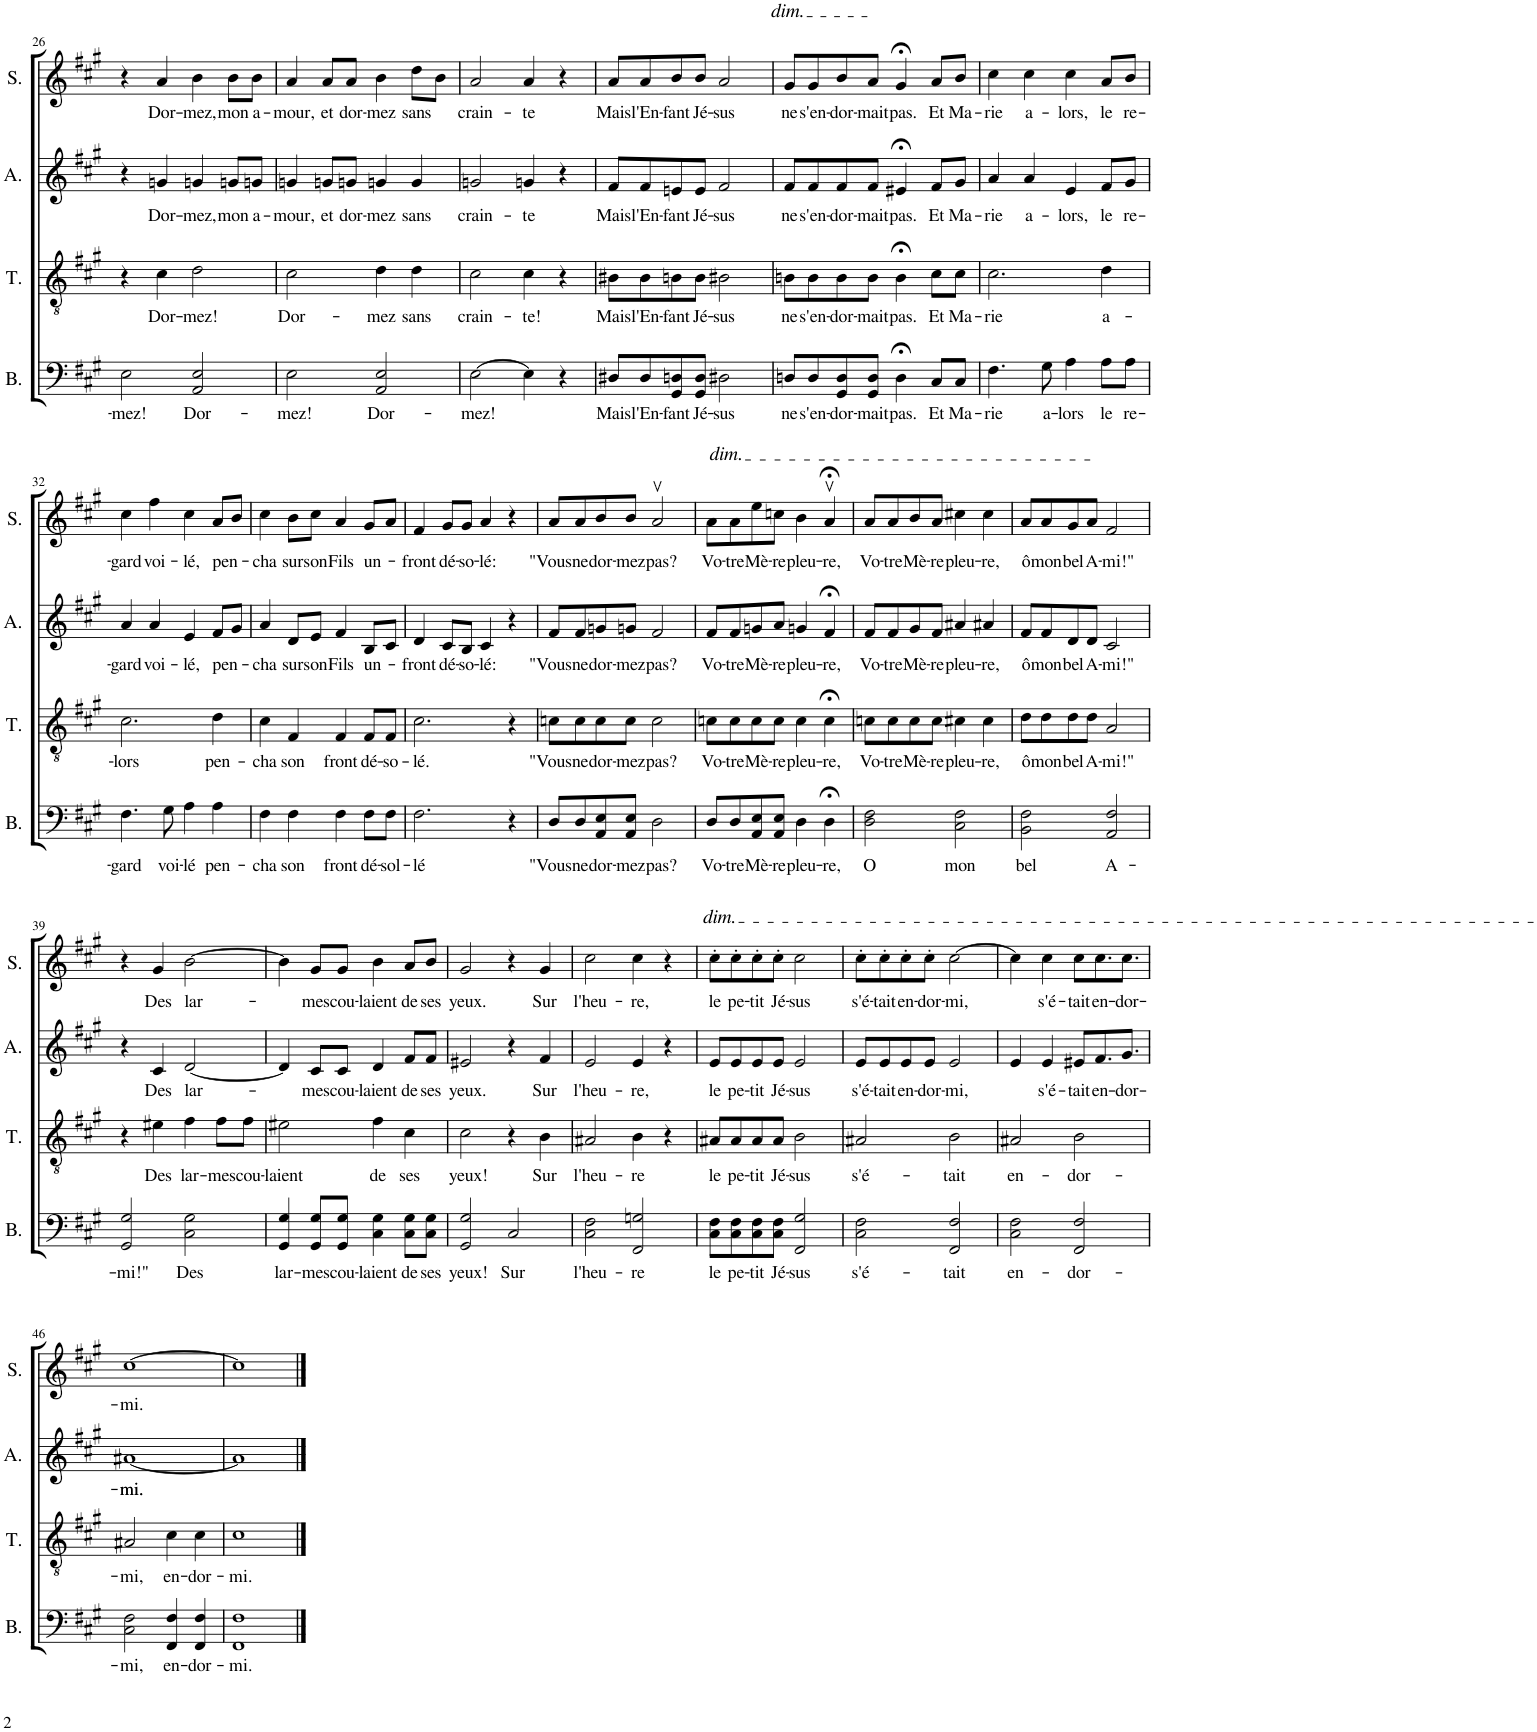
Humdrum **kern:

**kern	**text	**kern	**text	**kern	**text	**kern	**text
*part4	*part4	*part3	*part3	*part2	*part2	*part1	*part1
*staff4	*staff4	*staff3	*staff3	*staff2	*staff2	*staff1	*staff1
*I"Bass	*	*I"Tenor	*	*I"Alto	*	*I"Soprano	*
*I'B.	*	*I'T.	*	*I'A.	*	*I'S.	*
!!LO:PB:g=z
*clefF4	*	*clefGv2	*	*clefG2	*	*clefG2	*
*k[f#c#g#]	*	*k[f#c#g#]	*	*k[f#c#g#]	*	*k[f#c#g#]	*
*M4/4	*	*M4/4	*	*M4/4	*	*M4/4	*
*met(c)	*	*met(c)	*	*met(c)	*	*met(c)	*
=26	=26	=26	=26	=26	=26	=26	=26
!	!LO:LY:b	!	!	!	!	!	!
2E\	-mez!	4r	.	4r	.	4r	.
!	!	!	!LO:LY:b	!	!LO:LY:b	!	!LO:LY:b
.	.	4c#\	Dor-	4gn/	Dor-	4a/	Dor-
!	!LO:LY:b	!	!LO:LY:b	!	!LO:LY:b	!	!LO:LY:b
2AA/ 2E/	Dor-	2d\	-mez!	4gn/	-mez,	4b\	-mez,
!	!	!	!	!	!LO:LY:b	!	!LO:LY:b
.	.	.	.	8gn/L	mon	8b\L	mon
!	!	!	!	!	!LO:LY:b	!	!LO:LY:b
.	.	.	.	8gn/J	a-	8b\J	a-
=27	=27	=27	=27	=27	=27	=27	=27
!	!LO:LY:b	!	!LO:LY:b	!	!LO:LY:b	!	!LO:LY:b
2E\	-mez!	2c#\	Dor-	4gn/	-mour,	4a/	-mour,
!	!	!	!	!	!LO:LY:b	!	!LO:LY:b
.	.	.	.	8gn/L	et	8a/L	et
!	!	!	!	!	!LO:LY:b	!	!LO:LY:b
.	.	.	.	8gn/J	dor-	8a/J	dor-
!	!LO:LY:b	!	!LO:LY:b	!	!LO:LY:b	!	!LO:LY:b
2AA/ 2E/	Dor-	4d\	-mez	4gn/	-mez	4b\	-mez
!	!	!	!LO:LY:b	!	!LO:LY:b	!	!LO:LY:b
.	.	4d\	sans	4g/	sans	8dd\L	sans
.	.	.	.	.	.	8b\J	.
=28	=28	=28	=28	=28	=28	=28	=28
!	!LO:LY:b	!	!LO:LY:b	!	!LO:LY:b	!	!LO:LY:b
[2E\	-mez!	2c#\	crain-	2gn/	crain-	2a/	crain-
!	!	!	!LO:LY:b	!	!LO:LY:b	!	!LO:LY:b
4E\]	.	4c#\	-te!	4gn/	-te	4a/	-te
4r	.	4r	.	4r	.	4r	.
=29	=29	=29	=29	=29	=29	=29	=29
!	!LO:LY:b	!	!LO:LY:b	!	!LO:LY:b	!	!LO:LY:b
8D#X/L	Mais	8B#X\L	Mais	8f#/L	Mais	8a/L	Mais
!	!LO:LY:b	!	!LO:LY:b	!	!LO:LY:b	!	!LO:LY:b
8D#/	l'En-	8B#\	l'En-	8f#/	l'En-	8a/	l'En-
!	!LO:LY:b	!	!LO:LY:b	!	!LO:LY:b	!	!LO:LY:b
8GG#/ 8Dn/	-fant	8Bn\	-fant	8en/	-fant	8b/	-fant
!	!LO:LY:b	!	!LO:LY:b	!	!LO:LY:b	!	!LO:LY:b
8GG#/ 8D/J	Jé-	8B\J	Jé-	8e/J	Jé-	8b/J	Jé-
!	!LO:LY:b	!	!LO:LY:b	!	!LO:LY:b	!	!LO:LY:b
2D#X\	-sus	2B#X\	-sus	2f#/	-sus	2a/	-sus
=30	=30	=30	=30	=30	=30	=30	=30
!	!	!	!	!	!	!LO:TX:a:i:t=dim.	!
!	!LO:LY:b	!	!LO:LY:b	!	!LO:LY:b	!	!LO:LY:b
8Dn/L	ne	8Bn\L	ne	8f#/L	ne	8g#/L	ne
!	!LO:LY:b	!	!LO:LY:b	!	!LO:LY:b	!	!LO:LY:b
8D/	s'en-	8B\	s'en-	8f#/	s'en-	8g#/	s'en-
!	!LO:LY:b	!	!LO:LY:b	!	!LO:LY:b	!	!LO:LY:b
8GG#/ 8D/	-dor-	8B\	-dor-	8f#/	-dor-	8b/	-dor-
!	!LO:LY:b	!	!LO:LY:b	!	!LO:LY:b	!	!LO:LY:b
8GG#/ 8D/J	-mait	8B\J	-mait	8f#/J	-mait	8a/J	-mait
!	!LO:LY:b	!	!LO:LY:b	!	!LO:LY:b	!	!LO:LY:b
4D;<\	pas.	4B;<\	pas.	4e#X;</	pas.	4g#;</	pas.
!	!LO:LY:b	!	!LO:LY:b	!	!LO:LY:b	!	!LO:LY:b
8C#/L	Et	8c#\L	Et	8f#/L	Et	8a/L	Et
!	!LO:LY:b	!	!LO:LY:b	!	!LO:LY:b	!	!LO:LY:b
8C#/J	Ma-	8c#\J	Ma-	8g#/J	Ma-	8b/J	Ma-
=31	=31	=31	=31	=31	=31	=31	=31
!	!LO:LY:b	!	!LO:LY:b	!	!LO:LY:b	!	!LO:LY:b
4.F#\	-rie	2.c#\	-rie	4a/	-rie	4cc#\	-rie
!	!	!	!	!	!LO:LY:b	!	!LO:LY:b
.	.	.	.	4a/	a-	4cc#\	a-
!	!LO:LY:b	!	!	!	!	!	!
8G#\	a-	.	.	.	.	.	.
!	!LO:LY:b	!	!	!	!LO:LY:b	!	!LO:LY:b
4A\	-lors	.	.	4e/	-lors,	4cc#\	-lors,
!	!LO:LY:b	!	!LO:LY:b	!	!LO:LY:b	!	!LO:LY:b
8A\L	le	4d\	a-	8f#/L	le	8a/L	le
!	!LO:LY:b	!	!	!	!LO:LY:b	!	!LO:LY:b
8A\J	re-	.	.	8g#/J	re-	8b/J	re-
!!LO:LB:g=z
=32	=32	=32	=32	=32	=32	=32	=32
!	!LO:LY:b	!	!LO:LY:b	!	!LO:LY:b	!	!LO:LY:b
4.F#\	-gard	2.c#\	-lors	4a/	-gard	4cc#\	-gard
!	!	!	!	!	!LO:LY:b	!	!LO:LY:b
.	.	.	.	4a/	voi-	4ff#\	voi-
!	!LO:LY:b	!	!	!	!	!	!
8G#\	voi-	.	.	.	.	.	.
!	!LO:LY:b	!	!	!	!LO:LY:b	!	!LO:LY:b
4A\	-lé	.	.	4e/	-lé,	4cc#\	-lé,
!	!LO:LY:b	!	!LO:LY:b	!	!LO:LY:b	!	!LO:LY:b
4A\	pen-	4d\	pen-	8f#/L	pen-	8a/L	pen-
.	.	.	.	8g#/J	.	8b/J	.
=33	=33	=33	=33	=33	=33	=33	=33
!	!LO:LY:b	!	!LO:LY:b	!	!LO:LY:b	!	!LO:LY:b
4F#\	-cha	4c#\	-cha	4a/	-cha	4cc#\	-cha
!	!LO:LY:b	!	!LO:LY:b	!	!LO:LY:b	!	!LO:LY:b
4F#\	son	4F#/	son	8d/L	sur	8b\L	sur
!	!	!	!	!	!LO:LY:b	!	!LO:LY:b
.	.	.	.	8e/J	son	8cc#\J	son
!	!LO:LY:b	!	!LO:LY:b	!	!LO:LY:b	!	!LO:LY:b
4F#\	front	4F#/	front	4f#/	Fils	4a/	Fils
!	!LO:LY:b	!	!LO:LY:b	!	!LO:LY:b	!	!LO:LY:b
8F#\L	dé-	8F#/L	dé-	8B/L	un-	8g#/L	un-
!	!LO:LY:b	!	!LO:LY:b	!	!	!	!
8F#\J	-sol-	8F#/J	-so-	8c#/J	.	8a/J	.
=34	=34	=34	=34	=34	=34	=34	=34
!	!LO:LY:b	!	!LO:LY:b	!	!LO:LY:b	!	!LO:LY:b
2.F#\	-lé	2.c#\	-lé.	4d/	-front	4f#/	-front
!	!	!	!	!	!LO:LY:b	!	!LO:LY:b
.	.	.	.	8c#/L	dé-	8g#/L	dé-
!	!	!	!	!	!LO:LY:b	!	!LO:LY:b
.	.	.	.	8B/J	-so-	8g#/J	-so-
!	!	!	!	!	!LO:LY:b	!	!LO:LY:b
.	.	.	.	4c#/	-lé:	4a/	-lé:
4r	.	4r	.	4r	.	4r	.
=35	=35	=35	=35	=35	=35	=35	=35
!	!LO:LY:b	!	!LO:LY:b	!	!LO:LY:b	!	!LO:LY:b
8D/L	"Vous	8cn\L	"Vous	8f#/L	"Vous	8a/L	"Vous
!	!LO:LY:b	!	!LO:LY:b	!	!LO:LY:b	!	!LO:LY:b
8D/	ne	8c\	ne	8f#/	ne	8a/	ne
!	!LO:LY:b	!	!LO:LY:b	!	!LO:LY:b	!	!LO:LY:b
8AA/ 8E/	dor-	8c\	dor-	8gn/	dor-	8b/	dor-
!	!LO:LY:b	!	!LO:LY:b	!	!LO:LY:b	!	!LO:LY:b
8AA/ 8E/J	-mez	8c\J	-mez	8gn/J	-mez	8b/J	-mez
!	!LO:LY:b	!	!LO:LY:b	!	!LO:LY:b	!	!LO:LY:b
2D\	pas?	2c\	pas?	2f#/	pas?	2av/	pas?
=36	=36	=36	=36	=36	=36	=36	=36
!	!	!	!	!	!	!LO:TX:a:i:t=dim.	!
!	!LO:LY:b	!	!LO:LY:b	!	!LO:LY:b	!	!LO:LY:b
8D/L	Vo-	8cn\L	Vo-	8f#/L	Vo-	8a\L	Vo-
!	!LO:LY:b	!	!LO:LY:b	!	!LO:LY:b	!	!LO:LY:b
8D/	-tre	8c\	-tre	8f#/	-tre	8a\	-tre
!	!LO:LY:b	!	!LO:LY:b	!	!LO:LY:b	!	!LO:LY:b
8AA/ 8E/	Mè-	8c\	Mè-	8gn/	Mè-	8ee\	Mè-
!	!LO:LY:b	!	!LO:LY:b	!	!LO:LY:b	!	!LO:LY:b
8AA/ 8E/J	-re	8c\J	-re	8a/J	-re	8ccn\J	-re
!	!LO:LY:b	!	!LO:LY:b	!	!LO:LY:b	!	!LO:LY:b
4D\	pleu-	4c\	pleu-	4gn/	pleu-	4b\	pleu-
!	!LO:LY:b	!	!LO:LY:b	!	!LO:LY:b	!	!LO:LY:b
4D;<\	-re,	4c;<\	-re,	4f#;</	-re,	4a;<v/	-re,
=37	=37	=37	=37	=37	=37	=37	=37
!	!LO:LY:b	!	!LO:LY:b	!	!LO:LY:b	!	!LO:LY:b
2D\ 2F#\	O	8cn\L	Vo-	8f#/L	Vo-	8a/L	Vo-
!	!	!	!LO:LY:b	!	!LO:LY:b	!	!LO:LY:b
.	.	8c\	-tre	8f#/	-tre	8a/	-tre
!	!	!	!LO:LY:b	!	!LO:LY:b	!	!LO:LY:b
.	.	8c\	Mè-	8g#/	Mè-	8b/	Mè-
!	!	!	!LO:LY:b	!	!LO:LY:b	!	!LO:LY:b
.	.	8c\J	-re	8f#/J	-re	8a/J	-re
!	!LO:LY:b	!	!LO:LY:b	!	!LO:LY:b	!	!LO:LY:b
2C#\ 2F#\	mon	4c#X\	pleu-	4a#X/	pleu-	4cc#X\	pleu-
!	!	!	!LO:LY:b	!	!LO:LY:b	!	!LO:LY:b
.	.	4c#\	-re,	4a#X/	-re,	4cc#\	-re,
=38	=38	=38	=38	=38	=38	=38	=38
!	!LO:LY:b	!	!LO:LY:b	!	!LO:LY:b	!	!LO:LY:b
2BB\ 2F#\	bel	8d\L	ô	8f#/L	ô	8a/L	ô
!	!	!	!LO:LY:b	!	!LO:LY:b	!	!LO:LY:b
.	.	8d\	mon	8f#/	mon	8a/	mon
!	!	!	!LO:LY:b	!	!LO:LY:b	!	!LO:LY:b
.	.	8d\	bel	8d/	bel	8g#/	bel
!	!	!	!LO:LY:b	!	!LO:LY:b	!	!LO:LY:b
.	.	8d\J	A-	8d/J	A-	8a/J	A-
!	!LO:LY:b	!	!LO:LY:b	!	!LO:LY:b	!	!LO:LY:b
2AA/ 2F#/	A-	2A/	-mi!"	2c#/	-mi!"	2f#/	-mi!"
!!LO:LB:g=z
=39	=39	=39	=39	=39	=39	=39	=39
!	!LO:LY:b	!	!	!	!	!	!
2GG#/ 2G#/	-mi!"	4r	.	4r	.	4r	.
!	!	!	!LO:LY:b	!	!LO:LY:b	!	!LO:LY:b
.	.	4e#X\	Des	4c#/	Des	4g#/	Des
!	!LO:LY:b	!	!LO:LY:b	!	!LO:LY:b	!	!LO:LY:b
2C#\ 2G#\	Des	4f#\	lar-	[2d/	lar-	[2b\	lar-
!	!	!	!LO:LY:b	!	!	!	!
.	.	8f#\L	-mes	.	.	.	.
!	!	!	!LO:LY:b	!	!	!	!
.	.	8f#\J	cou-	.	.	.	.
=40	=40	=40	=40	=40	=40	=40	=40
!	!LO:LY:b	!	!LO:LY:b	!	!	!	!
4GG#/ 4G#/	lar-	2e#X\	-laient	4d/]	.	4b\]	.
!	!LO:LY:b	!	!	!	!LO:LY:b	!	!LO:LY:b
8GG#/ 8G#/L	-mes	.	.	8c#/L	-mes	8g#/L	-mes
!	!LO:LY:b	!	!	!	!LO:LY:b	!	!LO:LY:b
8GG#/ 8G#/J	cou-	.	.	8c#/J	cou-	8g#/J	cou-
!	!LO:LY:b	!	!LO:LY:b	!	!LO:LY:b	!	!LO:LY:b
4C#\ 4G#\	-laient	4f#\	de	4d/	-laient	4b\	-laient
!	!LO:LY:b	!	!LO:LY:b	!	!LO:LY:b	!	!LO:LY:b
8C#\ 8G#\L	de	4c#\	ses	8f#/L	de	8a/L	de
!	!LO:LY:b	!	!	!	!LO:LY:b	!	!LO:LY:b
8C#\ 8G#\J	ses	.	.	8f#/J	ses	8b/J	ses
=41	=41	=41	=41	=41	=41	=41	=41
!	!LO:LY:b	!	!LO:LY:b	!	!LO:LY:b	!	!LO:LY:b
2GG#/ 2G#/	yeux!	2c#\	yeux!	2e#X/	yeux.	2g#/	yeux.
!	!LO:LY:b	!	!	!	!	!	!
2C#/	Sur	4r	.	4r	.	4r	.
!	!	!	!LO:LY:b	!	!LO:LY:b	!	!LO:LY:b
.	.	4B\	Sur	4f#/	Sur	4g#/	Sur
=42	=42	=42	=42	=42	=42	=42	=42
!	!LO:LY:b	!	!LO:LY:b	!	!LO:LY:b	!	!LO:LY:b
2C#\ 2F#\	l'heu-	2A#X/	l'heu-	2e/	l'heu-	2cc#\	l'heu-
!	!LO:LY:b	!	!LO:LY:b	!	!LO:LY:b	!	!LO:LY:b
2FF#/ 2Gn/	-re	4B\	-re	4e/	-re,	4cc#\	-re,
.	.	4r	.	4r	.	4r	.
=43	=43	=43	=43	=43	=43	=43	=43
!	!	!	!	!	!	!LO:TX:a:i:t=dim.	!
!	!LO:LY:b	!	!LO:LY:b	!	!LO:LY:b	!	!LO:LY:b
8C#\ 8F#\L	le	8A#X/L	le	8e/L	le	8cc#'\L	le
!	!LO:LY:b	!	!LO:LY:b	!	!LO:LY:b	!	!LO:LY:b
8C#\ 8F#\	pe-	8A#/	pe-	8e/	pe-	8cc#'\	pe-
!	!LO:LY:b	!	!LO:LY:b	!	!LO:LY:b	!	!LO:LY:b
8C#\ 8F#\	-tit	8A#/	-tit	8e/	-tit	8cc#'\	-tit
!	!LO:LY:b	!	!LO:LY:b	!	!LO:LY:b	!	!LO:LY:b
8C#\ 8F#\J	Jé-	8A#/J	Jé-	8e/J	Jé-	8cc#'\J	Jé-
!	!LO:LY:b	!	!LO:LY:b	!	!LO:LY:b	!	!LO:LY:b
2FF#/ 2G#/	-sus	2B\	-sus	2e/	-sus	2cc#\	-sus
=44	=44	=44	=44	=44	=44	=44	=44
!	!LO:LY:b	!	!LO:LY:b	!	!LO:LY:b	!	!LO:LY:b
2C#\ 2F#\	s'é-	2A#X/	s'é-	8e/L	s'é-	8cc#'\L	s'é-
!	!	!	!	!	!LO:LY:b	!	!LO:LY:b
.	.	.	.	8e/	-tait	8cc#'\	-tait
!	!	!	!	!	!LO:LY:b	!	!LO:LY:b
.	.	.	.	8e/	en-	8cc#'\	en-
!	!	!	!	!	!LO:LY:b	!	!LO:LY:b
.	.	.	.	8e/J	-dor-	8cc#'\J	-dor-
!	!LO:LY:b	!	!LO:LY:b	!	!LO:LY:b	!	!LO:LY:b
2FF#/ 2F#/	-tait	2B\	-tait	2e/	-mi,	[2cc#\	-mi,
=45	=45	=45	=45	=45	=45	=45	=45
!	!LO:LY:b	!	!LO:LY:b	!	!	!	!
2C#\ 2F#\	en-	2A#X/	en-	4e/	.	4cc#\]	.
!	!	!	!	!	!LO:LY:b	!	!LO:LY:b
.	.	.	.	4e/	s'é-	4cc#\	s'é-
!	!LO:LY:b	!	!LO:LY:b	!	!LO:LY:b	!	!LO:LY:b
2FF#/ 2F#/	-dor-	2B\	-dor-	8e#X/L	-tait	8cc#\L	-tait
!	!	!	!	!	!LO:LY:b	!	!LO:LY:b
.	.	.	.	8.f#/	en-	8.cc#\	en-
!	!	!	!	!	!LO:LY:b	!	!LO:LY:b
.	.	.	.	8.g#/J	-dor-	8.cc#\J	-dor-
!!LO:LB:g=z
=46	=46	=46	=46	=46	=46	=46	=46
!	!LO:LY:b	!	!LO:LY:b	!	!LO:LY:b	!	!LO:LY:b
2C#\ 2F#\	-mi,	2A#X/	-mi,	[1a#X	-mi.	[1cc#	-mi.
!	!LO:LY:b	!	!LO:LY:b	!	!	!	!
4FF#/ 4F#/	en-	4c#\	en-	.	.	.	.
!	!LO:LY:b	!	!LO:LY:b	!	!	!	!
4FF#/ 4F#/	-dor-	4c#\	-dor-	.	.	.	.
=47	=47	=47	=47	=47	=47	=47	=47
!	!LO:LY:b	!	!LO:LY:b	!	!	!	!
1FF# 1F#	-mi.	1c#	-mi.	1a#]	.	1cc#]	.
==	==	==	==	==	==	==	==
*-	*-	*-	*-	*-	*-	*-	*-
